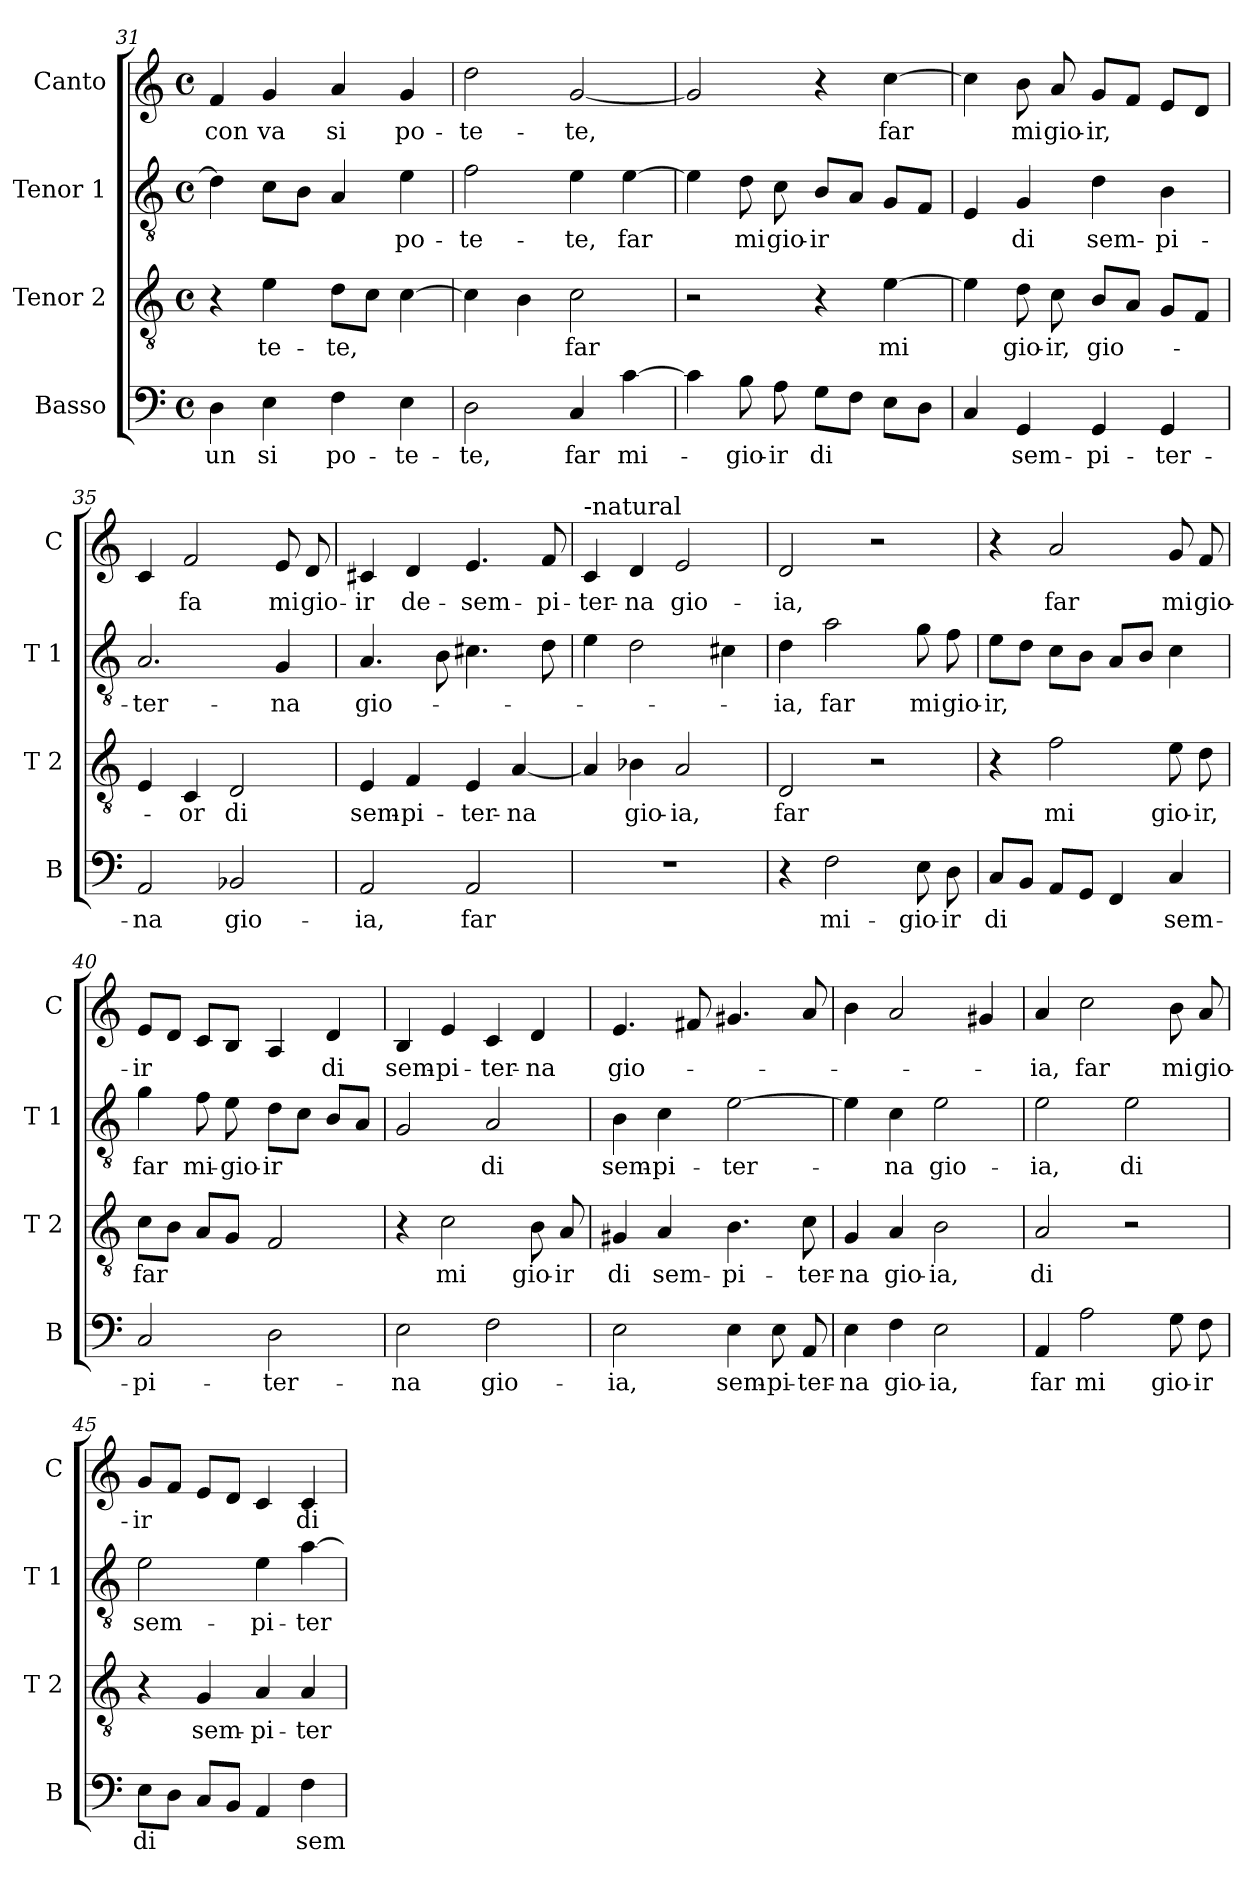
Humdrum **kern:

**kern	**text	**kern	**text	**kern	**text	**kern	**text
*part4	*part4	*part3	*part3	*part2	*part2	*part1	*part1
*staff4	*staff4	*staff3	*staff3	*staff2	*staff2	*staff1	*staff1
*I"Basso	*	*I"Tenor 2	*	*I"Tenor 1	*	*I"Canto	*
*I'B	*	*I'T 2	*	*I'T 1	*	*I'C	*
*clefF4	*	*clefGv2	*	*clefGv2	*	*clefG2	*
*k[]	*	*k[]	*	*k[]	*	*k[]	*
*C:	*	*C:	*	*C:	*	*C:	*
*M4/4	*	*M4/4	*	*M4/4	*	*M4/4	*
*met(c)	*	*met(c)	*	*met(c)	*	*met(c)	*
=31	=31	=31	=31	=31	=31	=31	=31
!	!LO:LY:b	!	!	!	!	!	!LO:LY:b
4D\	un	4r	.	4d\]	.	4f/	con
!	!LO:LY:b	!	!LO:LY:b	!	!	!	!LO:LY:b
4E\	si	4e\	-te-	8c\L	.	4g/	va
.	.	.	.	8B\J	.	.	.
!	!LO:LY:b	!	!LO:LY:b	!	!	!	!LO:LY:b
4F\	po-	8d\L	-te,	4A/	.	4a/	si
.	.	8c\J	.	.	.	.	.
!	!LO:LY:b	!	!	!	!LO:LY:b	!	!LO:LY:b
4E\	-te-	[4c\	.	4e\	po-	4g/	po-
=32	=32	=32	=32	=32	=32	=32	=32
!	!LO:LY:b	!	!	!	!LO:LY:b	!	!LO:LY:b
2D\	-te,	4c\]	.	2f\	-te-	2dd\	-te-
.	.	4B\	.	.	.	.	.
!	!LO:LY:b	!	!LO:LY:b	!	!LO:LY:b	!	!LO:LY:b
4C/	far	2c\	far	4e\	-te,	[2g/	-te,
!	!LO:LY:b	!	!	!	!LO:LY:b	!	!
[4c\	mi-	.	.	[4e\	far	.	.
!!LO:LB:g=z
=33	=33	=33	=33	=33	=33	=33	=33
4c\]	.	2r	.	4e\]	.	2g/]	.
!	!LO:LY:b	!	!	!	!LO:LY:b	!	!
8B\	-gio-	.	.	8d\	mi	.	.
!	!LO:LY:b	!	!	!	!LO:LY:b	!	!
8A\	-ir	.	.	8c\	gio-	.	.
!	!LO:LY:b	!	!	!	!LO:LY:b	!	!
8G\L	di	4r	.	8B/L	-ir	4r	.
8F\J	.	.	.	8A/J	.	.	.
!	!	!	!LO:LY:b	!	!	!	!LO:LY:b
8E\L	.	[4e\	mi	8G/L	.	[4cc\	far
8D\J	.	.	.	8F/J	.	.	.
=34	=34	=34	=34	=34	=34	=34	=34
4C/	.	4e\]	.	4E/	.	4cc\]	.
!	!LO:LY:b	!	!LO:LY:b	!	!LO:LY:b	!	!LO:LY:b
4GG/	sem-	8d\	gio-	4G/	di	8b\	mi
!	!	!	!LO:LY:b	!	!	!	!LO:LY:b
.	.	8c\	-ir,	.	.	8a/	gio-
!	!LO:LY:b	!	!LO:LY:b	!	!LO:LY:b	!	!LO:LY:b
4GG/	-pi-	8B/L	gio-	4d\	sem-	8g/L	-ir,
.	.	8A/J	.	.	.	8f/J	.
!	!LO:LY:b	!	!	!	!LO:LY:b	!	!
4GG/	-ter-	8G/L	.	4B\	-pi-	8e/L	.
.	.	8F/J	.	.	.	8d/J	.
=35	=35	=35	=35	=35	=35	=35	=35
!	!LO:LY:b	!	!	!	!LO:LY:b	!	!
2AA/	-na	4E/	.	2.A/	-ter-	4c/	.
!	!	!	!LO:LY:b	!	!	!	!LO:LY:b
.	.	4C/	-or	.	.	2f/	fa
!	!LO:LY:b	!	!LO:LY:b	!	!	!	!
2BB-X/	gio-	2D/	di	.	.	.	.
!	!	!	!	!	!LO:LY:b	!	!LO:LY:b
.	.	.	.	4G/	-na	8e/	mi
!	!	!	!	!	!	!	!LO:LY:b
.	.	.	.	.	.	8d/	gio-
=36	=36	=36	=36	=36	=36	=36	=36
!	!LO:LY:b	!	!LO:LY:b	!	!LO:LY:b	!	!LO:LY:b
2AA/	-ia,	4E/	sem-	4.A/	gio-	4c#X/	-ir
!	!	!	!LO:LY:b	!	!	!	!LO:LY:b
.	.	4F/	-pi-	.	.	4d/	de-
.	.	.	.	8B\	.	.	.
!	!LO:LY:b	!	!LO:LY:b	!	!	!	!LO:LY:b
2AA/	far	4E/	-ter-	4.c#X\	.	4.e/	-sem-
!	!	!	!LO:LY:b	!	!	!	!
.	.	[4A/	-na	.	.	.	.
!	!	!	!	!	!	!	!LO:LY:b
.	.	.	.	8d\	.	8f/	-pi-
=37	=37	=37	=37	=37	=37	=37	=37
!	!	!	!	!	!	!LO:TX:a:t=-natural	!
!	!	!	!	!	!	!	!LO:LY:b
1r	.	4A/]	.	4e\	.	4c/	-ter-
!	!	!	!LO:LY:b	!	!	!	!LO:LY:b
.	.	4B-X\	gio-	2d\	.	4d/	-na
!	!	!	!LO:LY:b	!	!	!	!LO:LY:b
.	.	2A/	-ia,	.	.	2e/	gio-
.	.	.	.	4c#X\	.	.	.
!!LO:LB:g=z
=38	=38	=38	=38	=38	=38	=38	=38
!	!	!	!LO:LY:b	!	!LO:LY:b	!	!LO:LY:b
4r	.	2D/	far	4d\	-ia,	2d/	-ia,
!	!LO:LY:b	!	!	!	!LO:LY:b	!	!
2F\	mi-	.	.	2a\	far	.	.
.	.	2r	.	.	.	2r	.
!	!LO:LY:b	!	!	!	!LO:LY:b	!	!
8E\	-gio-	.	.	8g\	mi	.	.
!	!LO:LY:b	!	!	!	!LO:LY:b	!	!
8D\	-ir	.	.	8f\	gio-	.	.
=39	=39	=39	=39	=39	=39	=39	=39
!	!LO:LY:b	!	!	!	!LO:LY:b	!	!
8C/L	di	4r	.	8e\L	-ir,	4r	.
8BB/J	.	.	.	8d\J	.	.	.
!	!	!	!LO:LY:b	!	!	!	!LO:LY:b
8AA/L	.	2f\	mi	8c\L	.	2a/	far
8GG/J	.	.	.	8B\J	.	.	.
4FF/	.	.	.	8A/L	.	.	.
.	.	.	.	8B/J	.	.	.
!	!LO:LY:b	!	!LO:LY:b	!	!	!	!LO:LY:b
4C/	sem-	8e\	gio-	4c\	.	8g/	mi
!	!	!	!LO:LY:b	!	!	!	!LO:LY:b
.	.	8d\	-ir,	.	.	8f/	gio-
=40	=40	=40	=40	=40	=40	=40	=40
!	!LO:LY:b	!	!LO:LY:b	!	!LO:LY:b	!	!LO:LY:b
2C/	-pi-	8c\L	far	4g\	far	8e/L	-ir
.	.	8B\J	.	.	.	8d/J	.
!	!	!	!	!	!LO:LY:b	!	!
.	.	8A/L	.	8f\	mi-	8c/L	.
!	!	!	!	!	!LO:LY:b	!	!
.	.	8G/J	.	8e\	-gio-	8B/J	.
!	!LO:LY:b	!	!	!	!LO:LY:b	!	!
2D\	-ter-	2F/	.	8d\L	-ir	4A/	.
.	.	.	.	8c\J	.	.	.
!	!	!	!	!	!	!	!LO:LY:b
.	.	.	.	8B/L	.	4d/	di
.	.	.	.	8A/J	.	.	.
=41	=41	=41	=41	=41	=41	=41	=41
!	!LO:LY:b	!	!	!	!	!	!LO:LY:b
2E\	-na	4r	.	2G/	.	4B/	sem-
!	!	!	!LO:LY:b	!	!	!	!LO:LY:b
.	.	2c\	mi	.	.	4e/	-pi-
!	!LO:LY:b	!	!	!	!LO:LY:b	!	!LO:LY:b
2F\	gio-	.	.	2A/	di	4c/	-ter-
!	!	!	!LO:LY:b	!	!	!	!LO:LY:b
.	.	8B\	gio-	.	.	4d/	-na
!	!	!	!LO:LY:b	!	!	!	!
.	.	8A/	-ir	.	.	.	.
=42	=42	=42	=42	=42	=42	=42	=42
!	!LO:LY:b	!	!LO:LY:b	!	!LO:LY:b	!	!LO:LY:b
2E\	-ia,	4G#X/	di	4B\	sem-	4.e/	gio-
!	!	!	!LO:LY:b	!	!LO:LY:b	!	!
.	.	4A/	sem-	4c\	-pi-	.	.
.	.	.	.	.	.	8f#X/	.
!	!LO:LY:b	!	!LO:LY:b	!	!LO:LY:b	!	!
4E\	sem-	4.B\	-pi-	[2e\	-ter-	4.g#X/	.
!	!LO:LY:b	!	!	!	!	!	!
8E\	-pi-	.	.	.	.	.	.
!	!LO:LY:b	!	!LO:LY:b	!	!	!	!
8AA/	-ter-	8c\	-ter-	.	.	8a/	.
!!LO:PB:g=z
=43	=43	=43	=43	=43	=43	=43	=43
!	!LO:LY:b	!	!LO:LY:b	!	!	!	!
4E\	-na	4G/	-na	4e\]	.	4b\	.
!	!LO:LY:b	!	!LO:LY:b	!	!LO:LY:b	!	!
4F\	gio-	4A/	gio-	4c\	-na	2a/	.
!	!LO:LY:b	!	!LO:LY:b	!	!LO:LY:b	!	!
2E\	-ia,	2B\	-ia,	2e\	gio-	.	.
.	.	.	.	.	.	4g#X/	.
=44	=44	=44	=44	=44	=44	=44	=44
!	!LO:LY:b	!	!LO:LY:b	!	!LO:LY:b	!	!LO:LY:b
4AA/	far	2A/	di	2e\	-ia,	4a/	-ia,
!	!LO:LY:b	!	!	!	!	!	!LO:LY:b
2A\	mi	.	.	.	.	2cc\	far
!	!	!	!	!	!LO:LY:b	!	!
.	.	2r	.	2e\	di	.	.
!	!LO:LY:b	!	!	!	!	!	!LO:LY:b
8G\	gio-	.	.	.	.	8b\	mi
!	!LO:LY:b	!	!	!	!	!	!LO:LY:b
8F\	-ir	.	.	.	.	8a/	gio-
=45	=45	=45	=45	=45	=45	=45	=45
!	!LO:LY:b	!	!	!	!LO:LY:b	!	!LO:LY:b
8E\L	di	4r	.	2e\	sem-	8g/L	-ir
8D\J	.	.	.	.	.	8f/J	.
!	!	!	!LO:LY:b	!	!	!	!
8C/L	.	4G/	sem-	.	.	8e/L	.
8BB/J	.	.	.	.	.	8d/J	.
!	!	!	!LO:LY:b	!	!LO:LY:b	!	!
4AA/	.	4A/	-pi-	4e\	-pi-	4c/	.
!	!LO:LY:b	!	!LO:LY:b	!	!LO:LY:b	!	!LO:LY:b
4F\	sem-	4A/	-ter-	[4a\	-ter-	4c/	di
=	=	=	=	=	=	=	=
*-	*-	*-	*-	*-	*-	*-	*-
